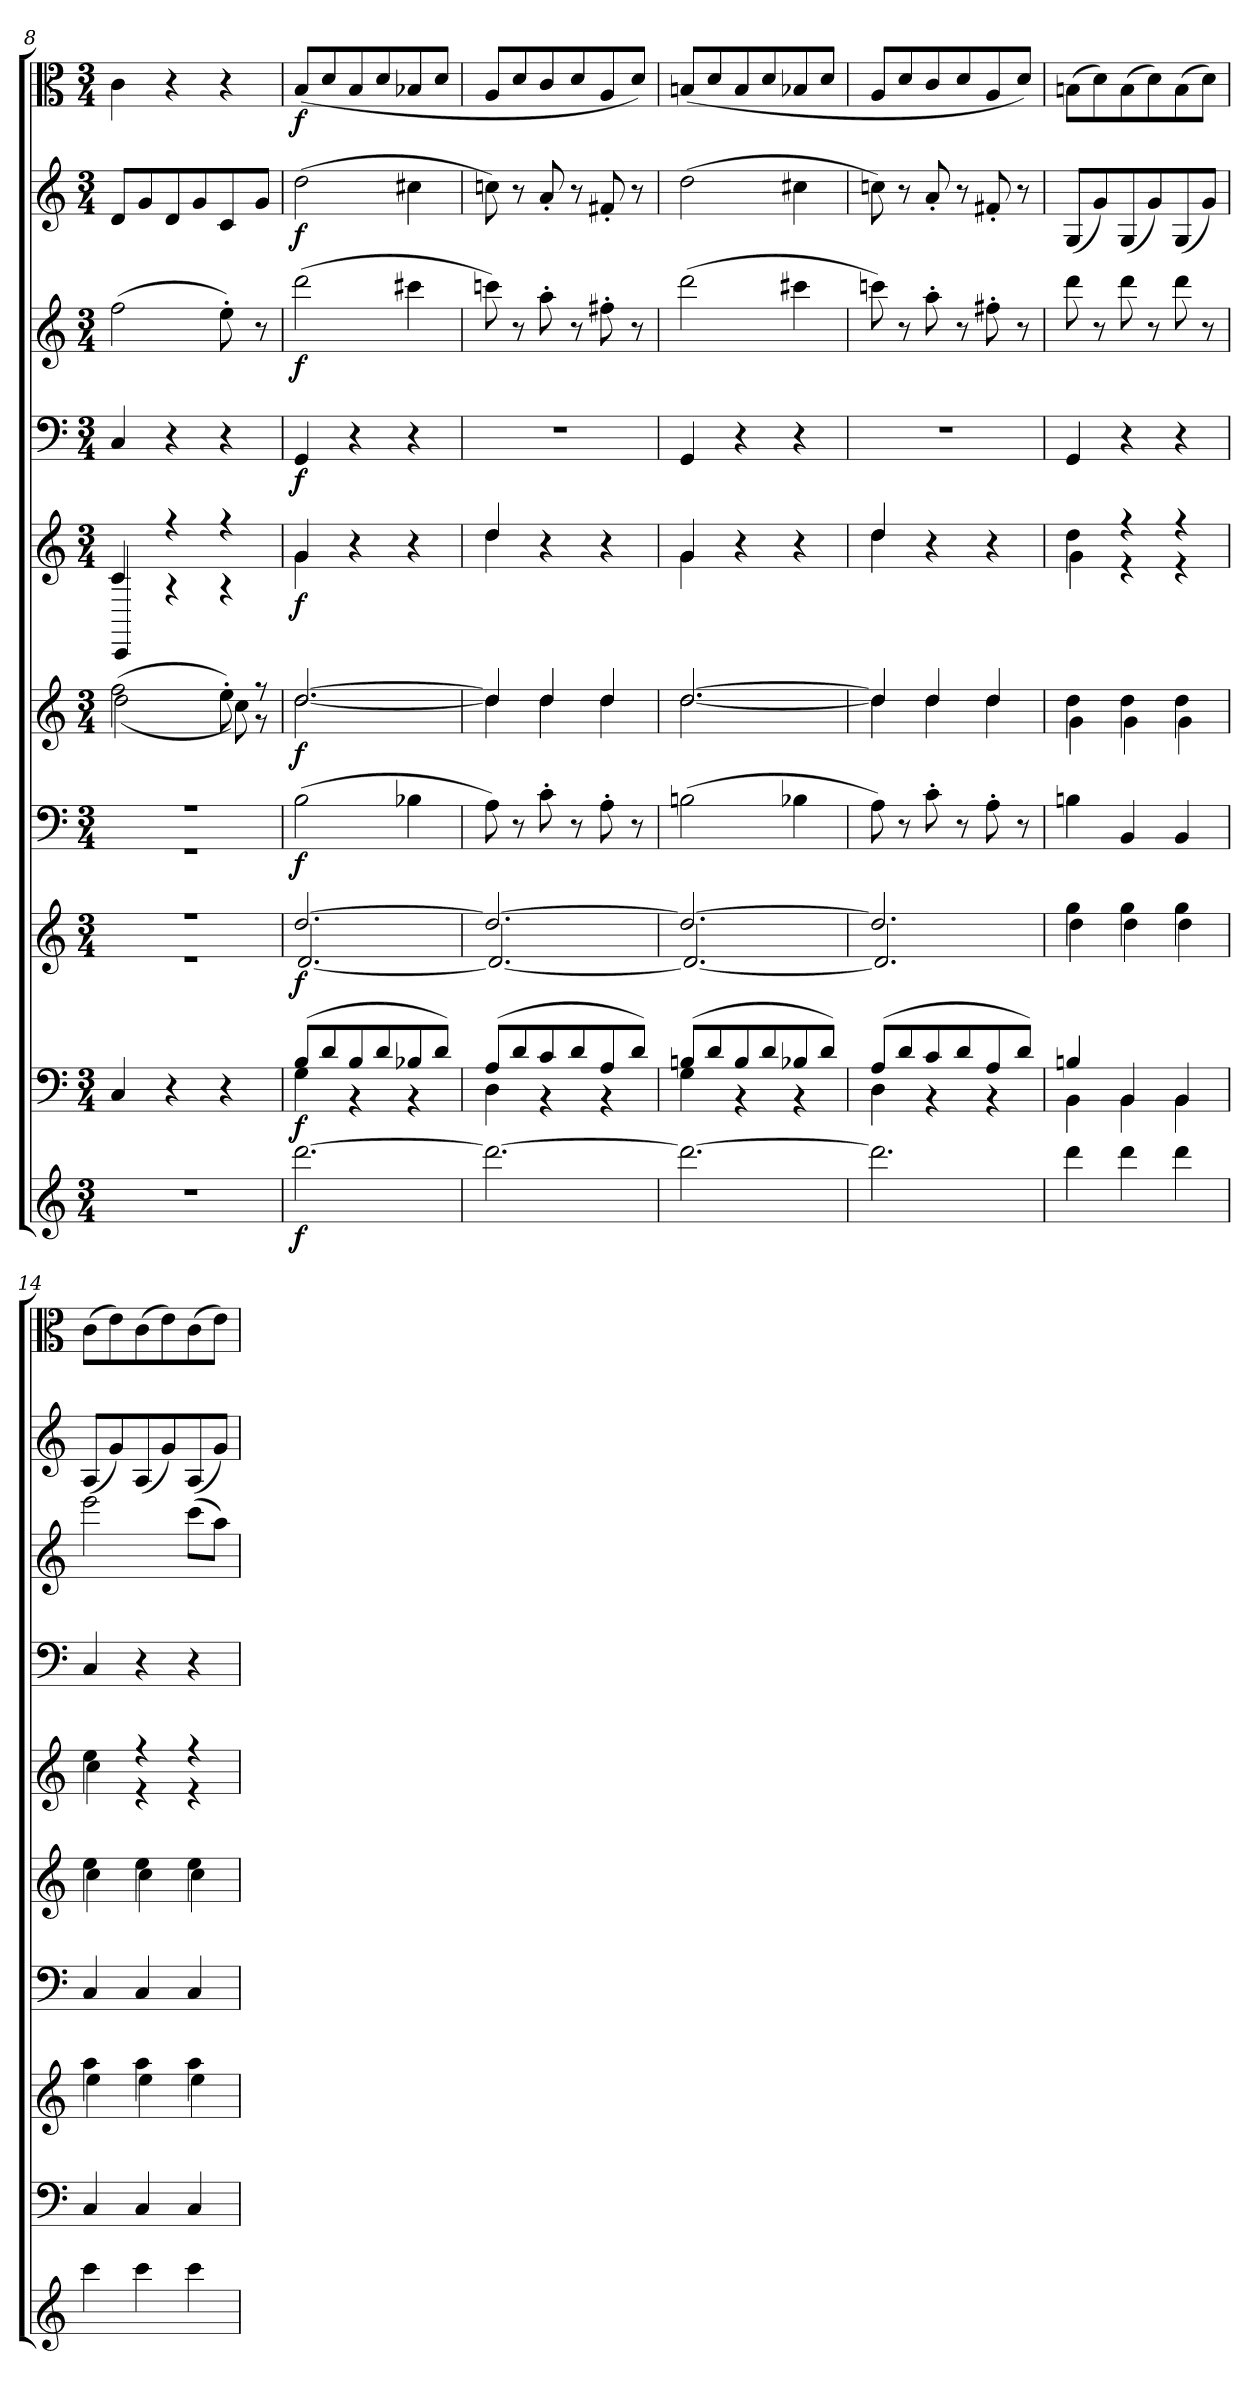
**kern	**dynam	**kern	**dynam	**kern	**dynam	**kern	**dynam	**kern	**dynam	**kern	**dynam	**kern	**dynam	**kern	**dynam	**kern	**dynam	**kern	**dynam
*part10	*part10	*part9	*part9	*part8	*part8	*part7	*part7	*part6	*part6	*part5	*part5	*part4	*part4	*part3	*part3	*part2	*part2	*part1	*part1
*staff10	*staff10	*staff9	*staff9	*staff8	*staff8	*staff7	*staff7	*staff6	*staff6	*staff5	*staff5	*staff4	*staff4	*staff3	*staff3	*staff2	*staff2	*staff1	*staff1
*clefG2	*	*clefF4	*	*clefG2	*	*clefF4	*	*clefG2	*	*clefG2	*	*clefF4	*	*clefG2	*	*clefG2	*	*clefC3	*
*k[]	*	*k[]	*	*k[]	*	*k[]	*	*k[]	*	*k[]	*	*k[]	*	*k[]	*	*k[]	*	*k[]	*
*C:	*	*C:	*	*C:	*	*C:	*	*C:	*	*C:	*	*C:	*	*C:	*	*C:	*	*C:	*
*M3/4	*	*M3/4	*	*M3/4	*	*M3/4	*	*M3/4	*	*M3/4	*	*M3/4	*	*M3/4	*	*M3/4	*	*M3/4	*
=8	=8	=8	=8	=8	=8	=8	=8	=8	=8	=8	=8	=8	=8	=8	=8	=8	=8	=8	=8
*	*	*	*	*^	*	*^	*	*^	*	*^	*	*	*	*	*	*	*	*	*
2.r	.	4C/	.	2.r	2.r	.	2.r	2.r	.	(2ff\	(2dd\	.	4c/	4CC/	.	4C/	.	(2ff\	.	8d/L	.	4c\	.
.	.	.	.	.	.	.	.	.	.	.	.	.	.	.	.	.	.	.	.	8g/	.	.	.
.	.	4r	.	.	.	.	.	.	.	.	.	.	4r	4r	.	4r	.	.	.	8d/	.	4r	.
.	.	.	.	.	.	.	.	.	.	.	.	.	.	.	.	.	.	.	.	8g/	.	.	.
.	.	4r	.	.	.	.	.	.	.	8ee'\)	8cc\)	.	4r	4r	.	4r	.	8ee'\)	.	8c/	.	4r	.
.	.	.	.	.	.	.	.	.	.	8r	8r	.	.	.	.	.	.	8r	.	8g/J	.	.	.
*	*	*	*	*	*	*	*v	*v	*	*	*	*	*	*	*	*	*	*	*	*	*	*	*
=9	=9	=9	=9	=9	=9	=9	=9	=9	=9	=9	=9	=9	=9	=9	=9	=9	=9	=9	=9	=9	=9	=9
*	*	*^	*	*	*	*	*	*	*	*	*	*	*	*	*	*	*	*	*	*	*	*
[2.ddd\	f	(8B/L	4G\	f	[2.dd/	[2.d/	f	(2B\	f	[2.dd/	[2.dd\	f	4g/	4g\	f	4GG/	f	(2ddd\	f	(2dd\	f	(8B/L	f
.	.	8d/	.	.	.	.	.	.	.	.	.	.	.	.	.	.	.	.	.	.	.	8d/	.
.	.	8B/	4r	.	.	.	.	.	.	.	.	.	4r	4ryy	.	4r	.	.	.	.	.	8B/	.
.	.	8d/	.	.	.	.	.	.	.	.	.	.	.	.	.	.	.	.	.	.	.	8d/	.
.	.	8B-X/	4r	.	.	.	.	4B-X\	.	.	.	.	4r	4ryy	.	4r	.	4ccc#X\	.	4cc#X\	.	8B-X/	.
.	.	8d/J)	.	.	.	.	.	.	.	.	.	.	.	.	.	.	.	.	.	.	.	8d/J	.
=10	=10	=10	=10	=10	=10	=10	=10	=10	=10	=10	=10	=10	=10	=10	=10	=10	=10	=10	=10	=10	=10	=10	=10
2.ddd\_	.	(8A/L	4D\	.	2.dd/_	2.d/_	.	8A\)	.	4dd/]	4dd\]	.	4dd/	4dd\	.	2.r	.	8cccn\)	.	8ccn\)	.	8A/L	.
.	.	8d/	.	.	.	.	.	8r	.	.	.	.	.	.	.	.	.	8r	.	8r	.	8d/	.
.	.	8c/	4r	.	.	.	.	8c'\	.	4dd/	4dd\	.	4r	4ryy	.	.	.	8aa'\	.	8a'/	.	8c/	.
.	.	8d/	.	.	.	.	.	8r	.	.	.	.	.	.	.	.	.	8r	.	8r	.	8d/	.
.	.	8A/	4r	.	.	.	.	8A'\	.	4dd/	4dd\	.	4r	4ryy	.	.	.	8ff#X'\	.	8f#X'/	.	8A/	.
.	.	8d/J)	.	.	.	.	.	8r	.	.	.	.	.	.	.	.	.	8r	.	8r	.	8d/J)	.
=11	=11	=11	=11	=11	=11	=11	=11	=11	=11	=11	=11	=11	=11	=11	=11	=11	=11	=11	=11	=11	=11	=11	=11
2.ddd\_	.	(8Bn/L	4G\	.	2.dd/_	2.d/_	.	(2Bn\	.	[2.dd/	[2.dd\	.	4g/	4g\	.	4GG/	.	(2ddd\	.	(2dd\	.	(8Bn/L	.
.	.	8d/	.	.	.	.	.	.	.	.	.	.	.	.	.	.	.	.	.	.	.	8d/	.
.	.	8B/	4r	.	.	.	.	.	.	.	.	.	4r	4ryy	.	4r	.	.	.	.	.	8B/	.
.	.	8d/	.	.	.	.	.	.	.	.	.	.	.	.	.	.	.	.	.	.	.	8d/	.
.	.	8B-X/	4r	.	.	.	.	4B-X\	.	.	.	.	4r	4ryy	.	4r	.	4ccc#X\	.	4cc#X\	.	8B-X/	.
.	.	8d/J)	.	.	.	.	.	.	.	.	.	.	.	.	.	.	.	.	.	.	.	8d/J	.
=12	=12	=12	=12	=12	=12	=12	=12	=12	=12	=12	=12	=12	=12	=12	=12	=12	=12	=12	=12	=12	=12	=12	=12
2.ddd\]	.	(8A/L	4D\	.	2.dd/]	2.d/]	.	8A\)	.	4dd/]	4dd\]	.	4dd/	4dd\	.	2.r	.	8cccn\)	.	8ccn\)	.	8A/L	.
.	.	8d/	.	.	.	.	.	8r	.	.	.	.	.	.	.	.	.	8r	.	8r	.	8d/	.
.	.	8c/	4r	.	.	.	.	8c'\	.	4dd/	4dd\	.	4r	4ryy	.	.	.	8aa'\	.	8a'/	.	8c/	.
.	.	8d/	.	.	.	.	.	8r	.	.	.	.	.	.	.	.	.	8r	.	8r	.	8d/	.
.	.	8A/	4r	.	.	.	.	8A'\	.	4dd/	4dd\	.	4r	4ryy	.	.	.	8ff#X'\	.	8f#X'/	.	8A/	.
.	.	8d/J)	.	.	.	.	.	8r	.	.	.	.	.	.	.	.	.	8r	.	8r	.	8d/J)	.
=13	=13	=13	=13	=13	=13	=13	=13	=13	=13	=13	=13	=13	=13	=13	=13	=13	=13	=13	=13	=13	=13	=13	=13
4ddd\	.	4Bn/	4BB\	.	4gg\	4dd\	.	4Bn\	.	4dd\	4g\	.	4dd\	4g\	.	4GG/	.	8ddd\	.	(8G/L	.	(8Bn\L	.
.	.	.	.	.	.	.	.	.	.	.	.	.	.	.	.	.	.	8r	.	8g/)	.	8d\)	.
4ddd\	.	4BB/	4BB\	.	4gg\	4dd\	.	4BB/	.	4dd\	4g\	.	4r	4r	.	4r	.	8ddd\	.	(8G/	.	(8B\	.
.	.	.	.	.	.	.	.	.	.	.	.	.	.	.	.	.	.	8r	.	8g/)	.	8d\)	.
4ddd\	.	4BB/	4BB\	.	4gg\	4dd\	.	4BB/	.	4dd\	4g\	.	4r	4r	.	4r	.	8ddd\	.	(8G/	.	(8B\	.
.	.	.	.	.	.	.	.	.	.	.	.	.	.	.	.	.	.	8r	.	8g/J)	.	8d\J)	.
*	*	*v	*v	*	*	*	*	*	*	*	*	*	*	*	*	*	*	*	*	*	*	*	*
=14	=14	=14	=14	=14	=14	=14	=14	=14	=14	=14	=14	=14	=14	=14	=14	=14	=14	=14	=14	=14	=14	=14
4ccc\	.	4C/	.	4aa\	4ee\	.	4C/	.	4ee\	4cc\	.	4ee\	4cc\	.	4C/	.	2eee\	.	(8A/L	.	(8c\L	.
.	.	.	.	.	.	.	.	.	.	.	.	.	.	.	.	.	.	.	8g/)	.	8e\)	.
4ccc\	.	4C/	.	4aa\	4ee\	.	4C/	.	4ee\	4cc\	.	4r	4r	.	4r	.	.	.	(8A/	.	(8c\	.
.	.	.	.	.	.	.	.	.	.	.	.	.	.	.	.	.	.	.	8g/)	.	8e\)	.
4ccc\	.	4C/	.	4aa\	4ee\	.	4C/	.	4ee\	4cc\	.	4r	4r	.	4r	.	(8ccc\L	.	(8A/	.	(8c\	.
.	.	.	.	.	.	.	.	.	.	.	.	.	.	.	.	.	8aa\J)	.	8g/J)	.	8e\J)	.
*	*	*	*	*	*	*	*	*	*v	*v	*	*	*	*	*	*	*	*	*	*	*	*
*	*	*	*	*v	*v	*	*	*	*	*	*v	*v	*	*	*	*	*	*	*	*	*
=	=	=	=	=	=	=	=	=	=	=	=	=	=	=	=	=	=	=	=
*-	*-	*-	*-	*-	*-	*-	*-	*-	*-	*-	*-	*-	*-	*-	*-	*-	*-	*-	*-
